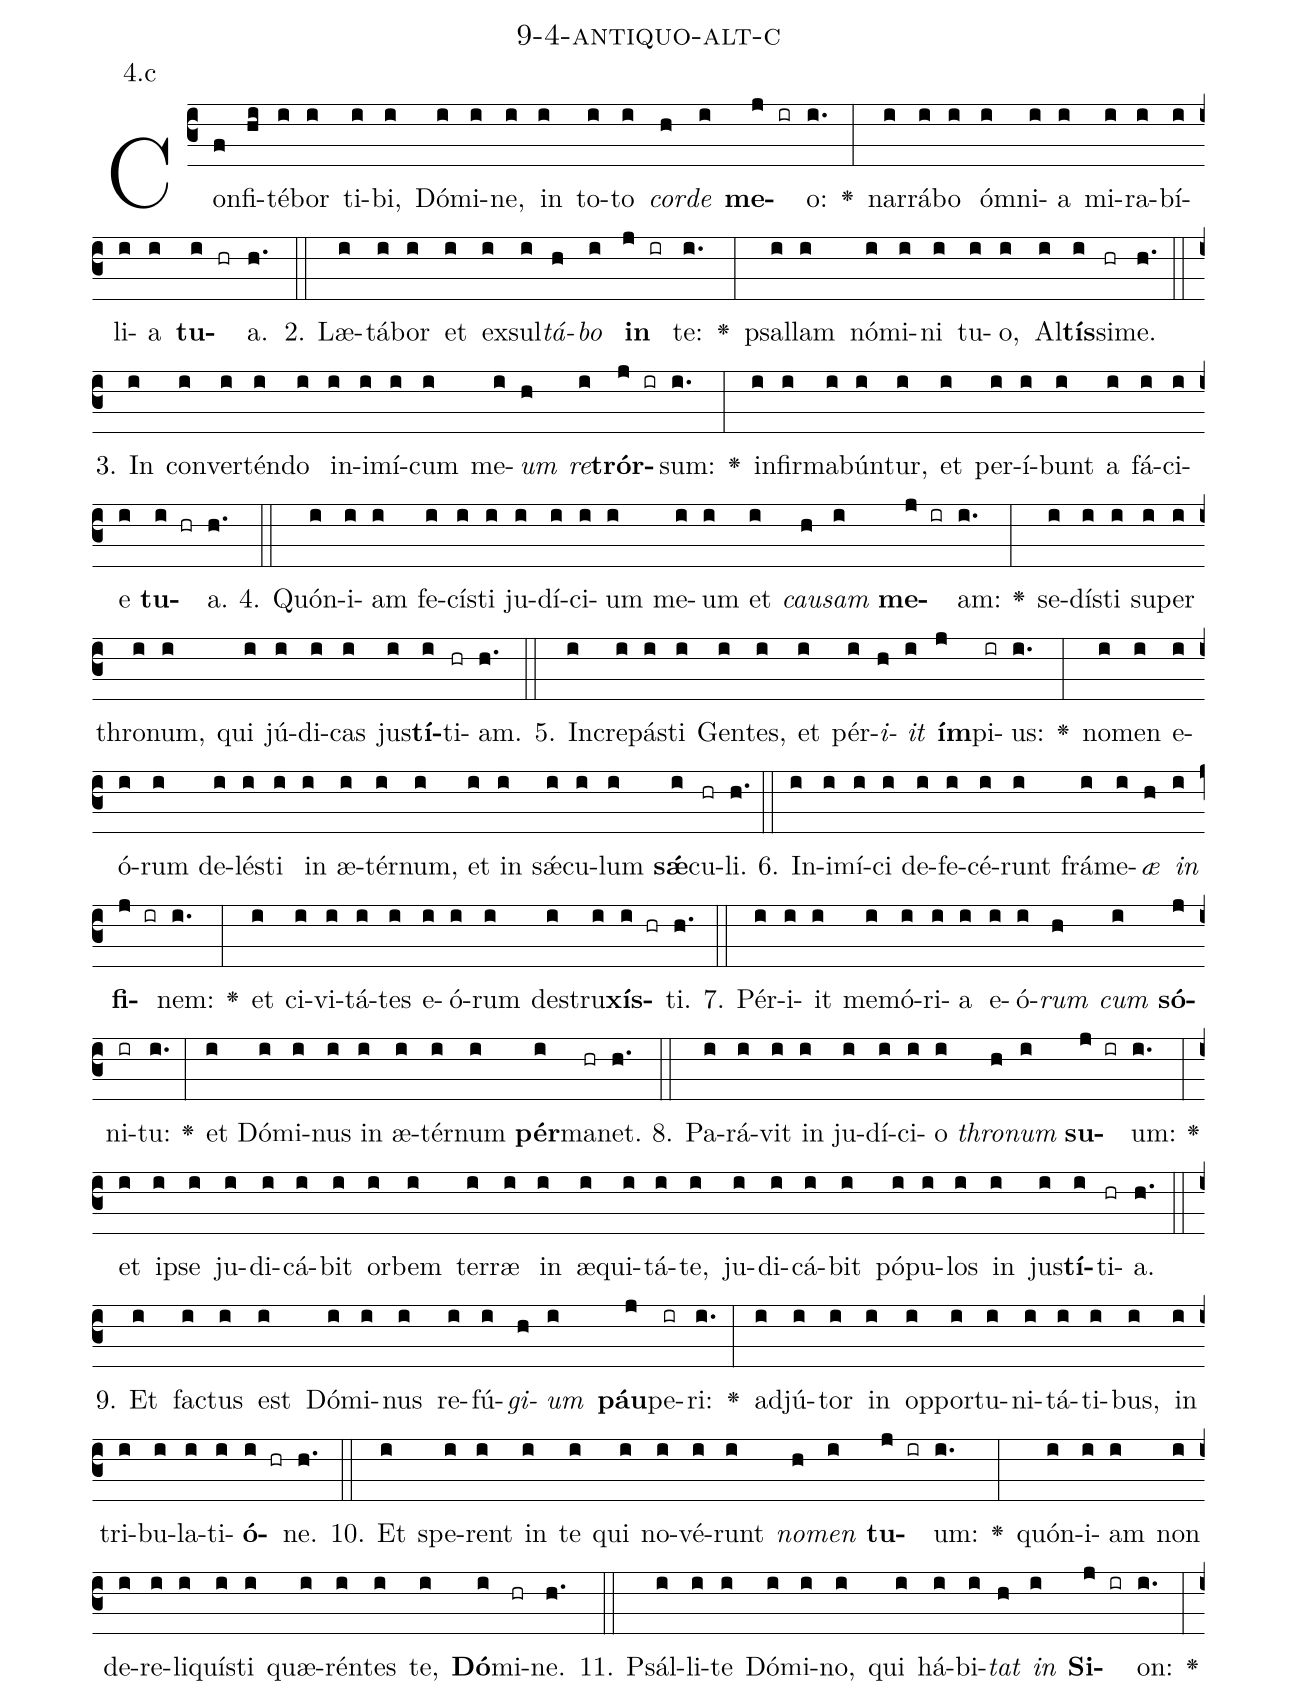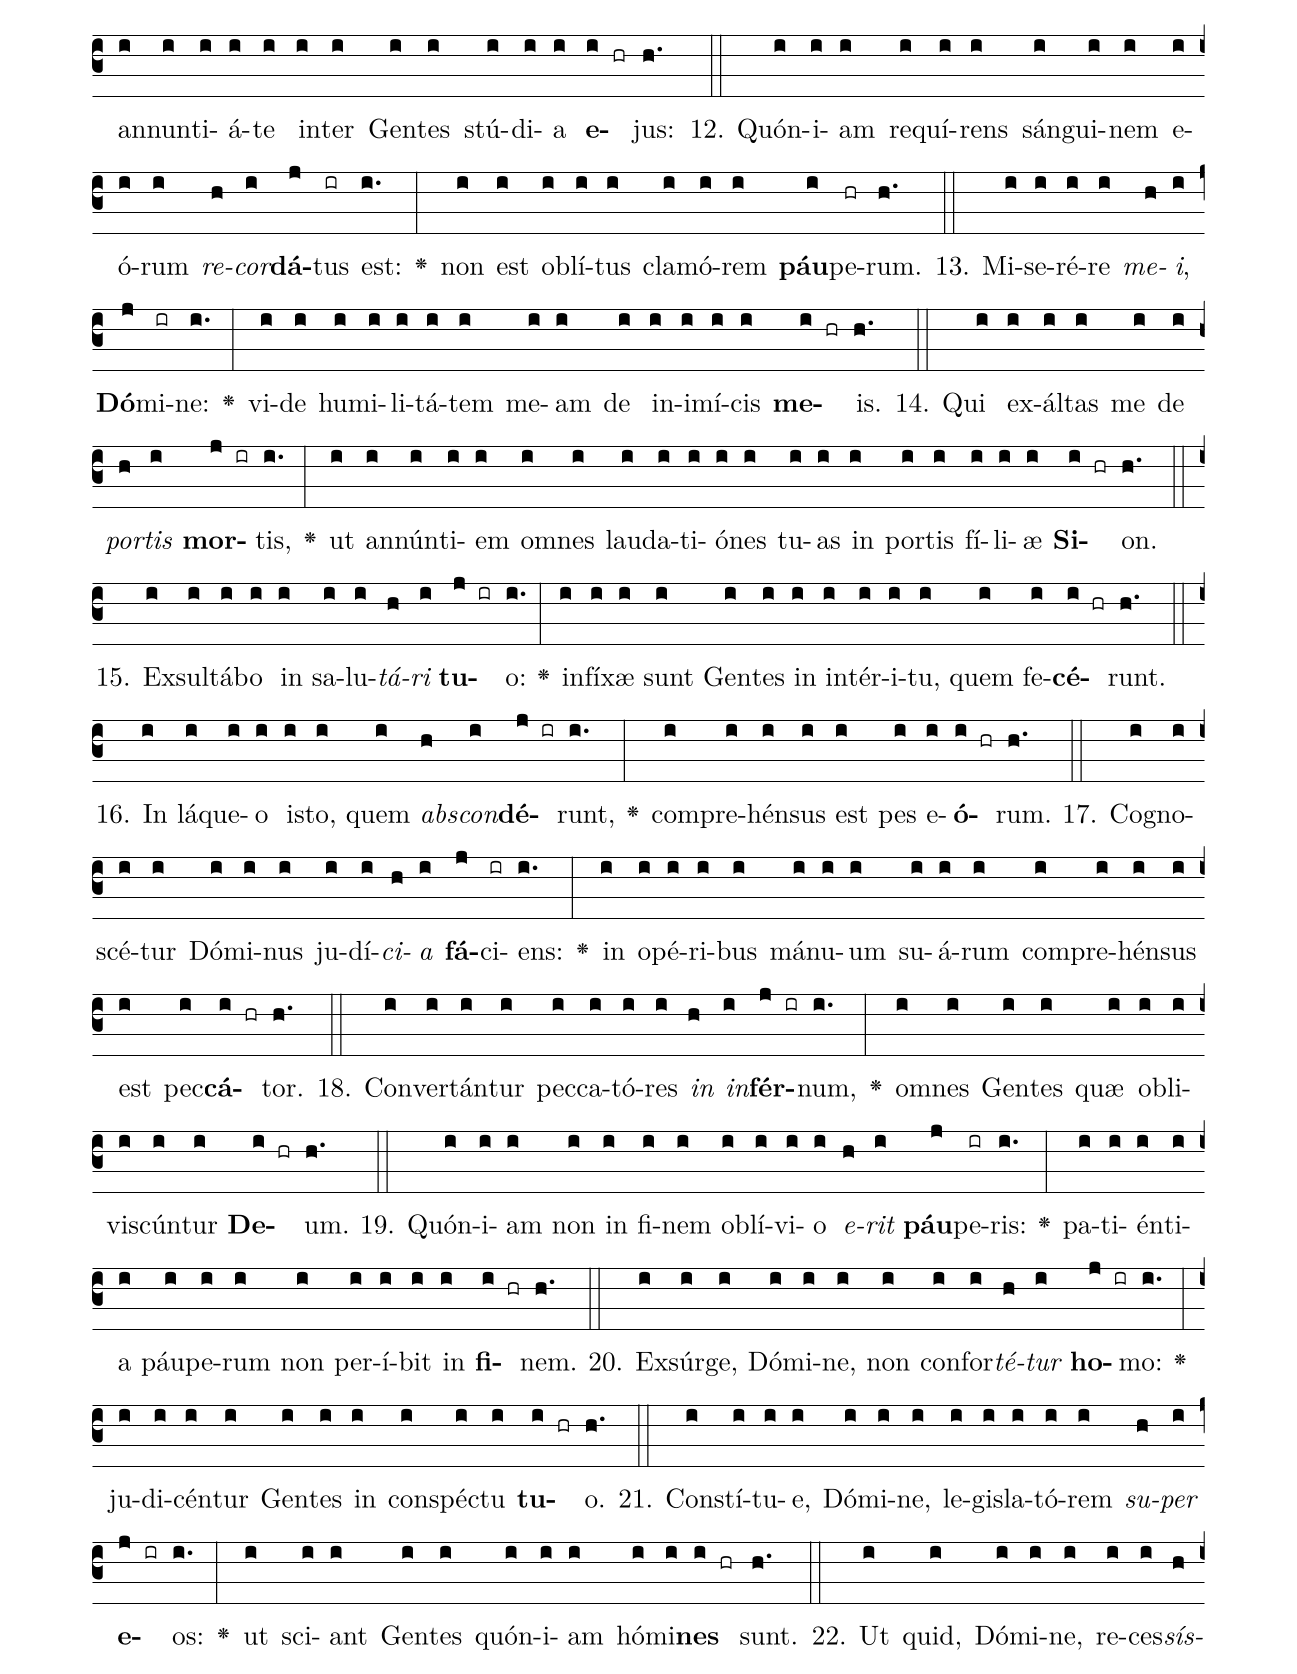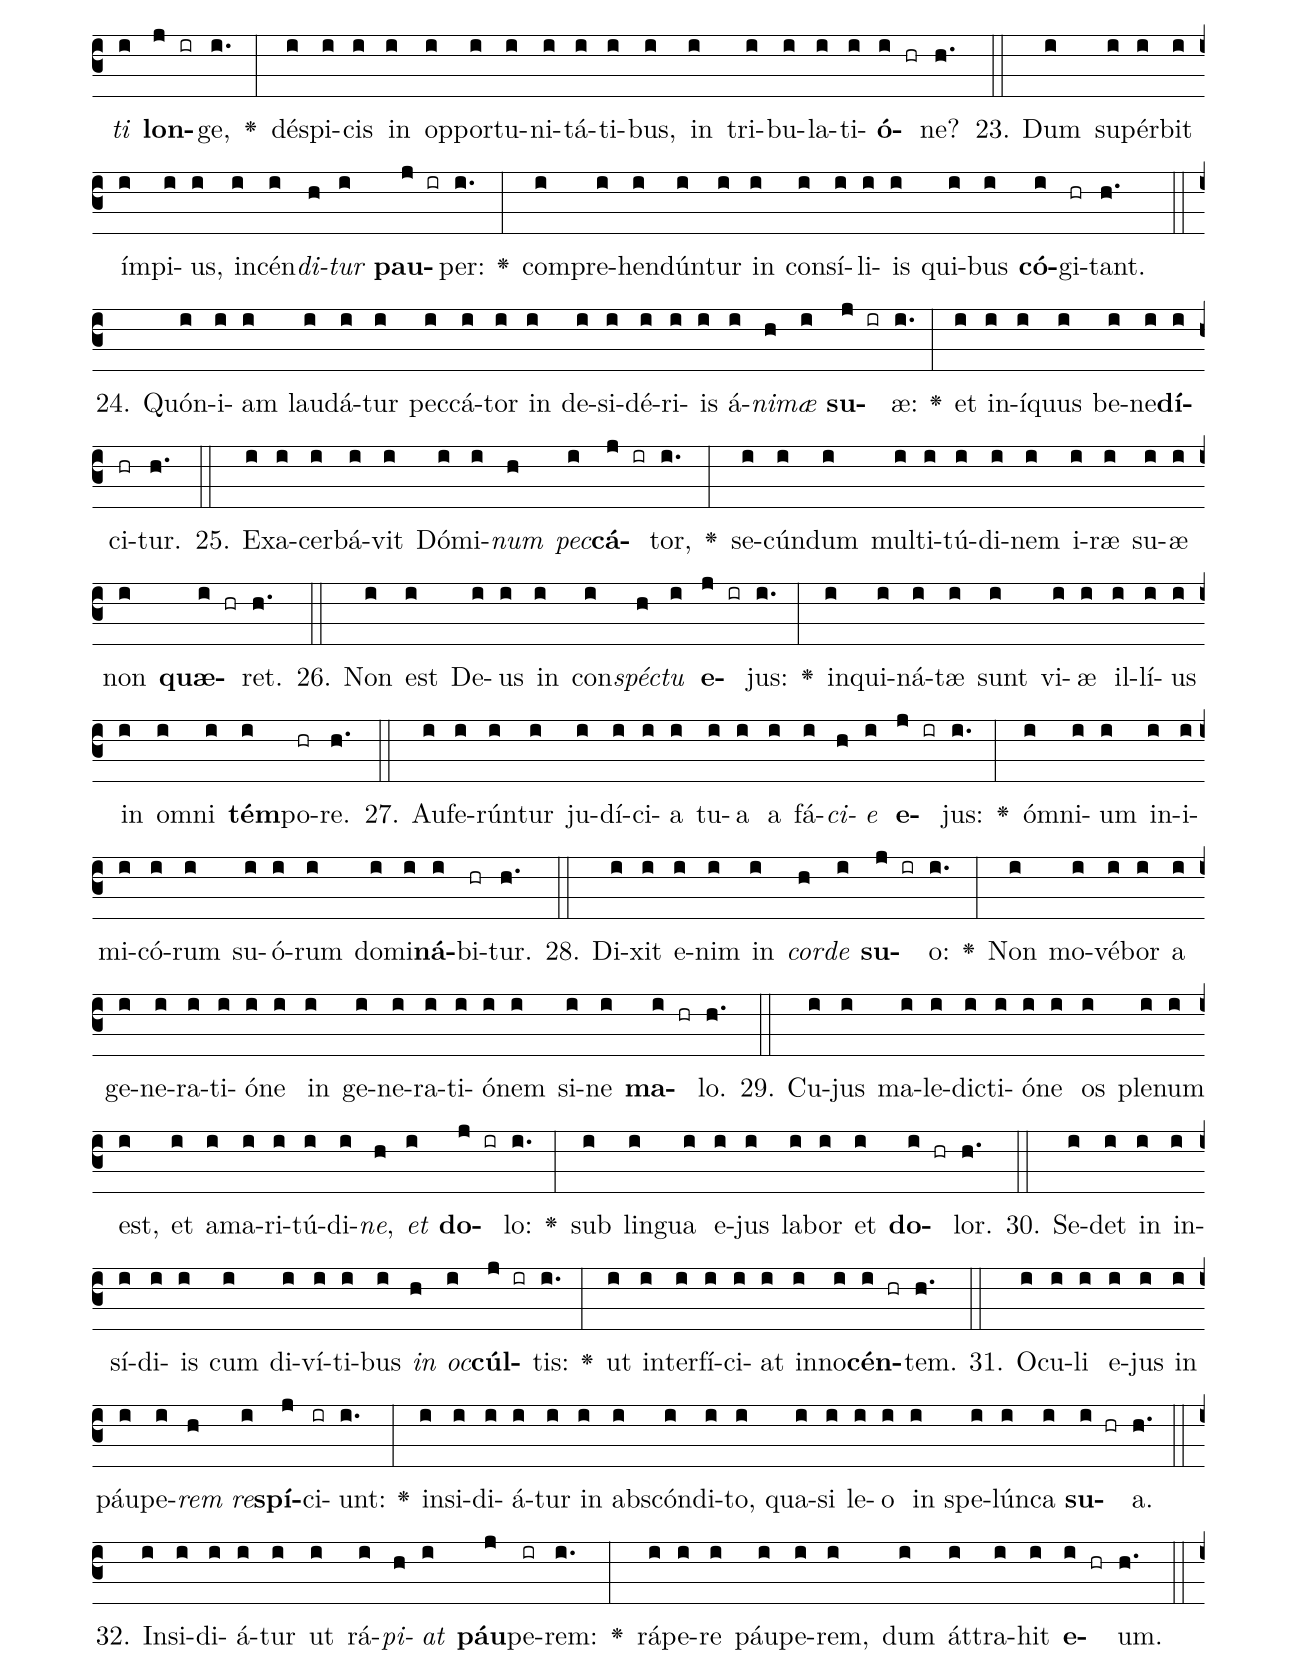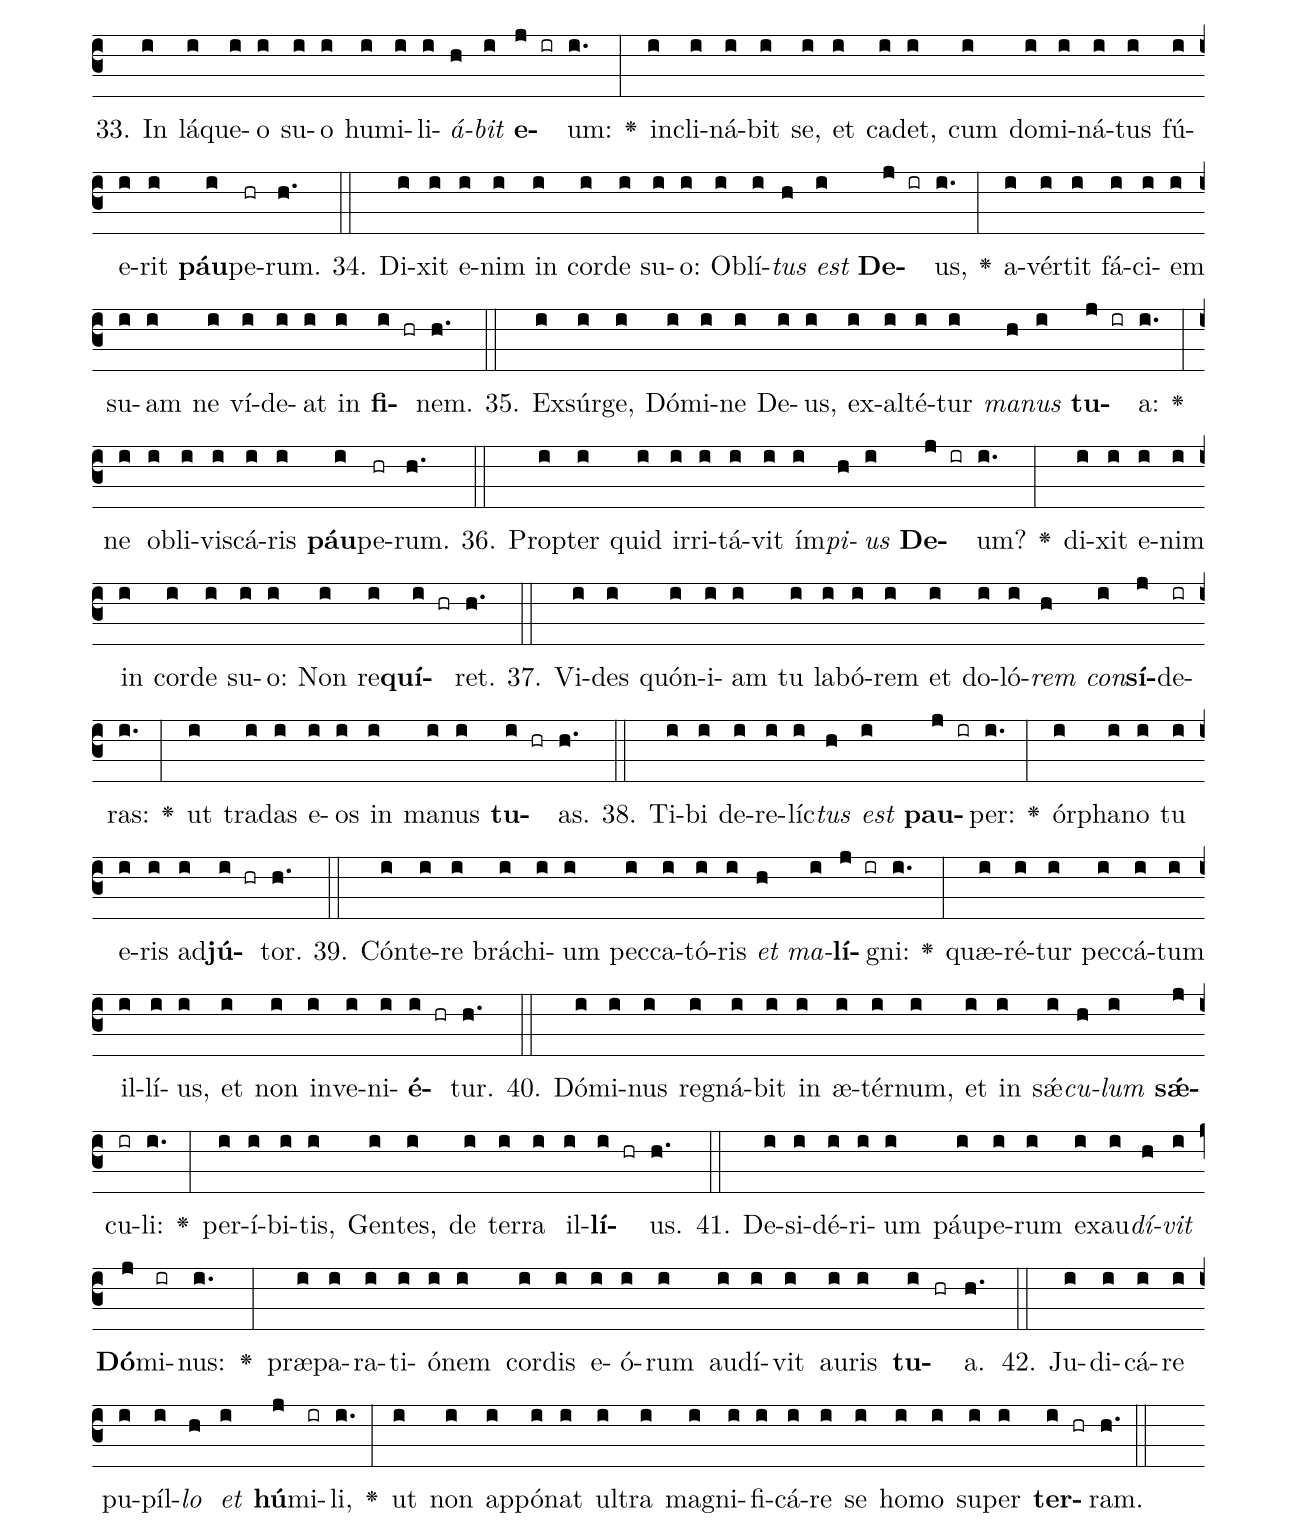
name: 9-4-antiquo-alt-c;
annotation: 4.c;
%%
(c3)Con(f)fi(hi)té(i)bor(i) ti(i)bi,(i) Dó(i)mi(i)ne,(i) in(i) to(i)to(i) <i>cor</i>(h)<i>de</i>(i) <b>me</b>(j ir)o:(i.) <v>\greheightstar</v>(:) nar(i)rá(i)bo(i) óm(i)ni(i)a(i) mi(i)ra(i)bí(i)li(i)a(i) <b>tu</b>(i hr)a.(h.) (::)
2. Læ(i)tá(i)bor(i) et(i) ex(i)sul(i)<i>tá</i>(h)<i>bo</i>(i) <b>in</b>(j ir) te:(i.) <v>\greheightstar</v>(:) psal(i)lam(i) nó(i)mi(i)ni(i) tu(i)o,(i) Al(i)<b>tís</b>(i)si(hr)me.(h.) (::)
3. In(i) con(i)ver(i)tén(i)do(i) in(i)i(i)mí(i)cum(i) me(i)<i>um</i>(h) <i>re</i>(i)<b>trór</b>(j ir)sum:(i.) <v>\greheightstar</v>(:) in(i)fir(i)ma(i)bún(i)tur,(i) et(i) per(i)í(i)bunt(i) a(i) fá(i)ci(i)e(i) <b>tu</b>(i hr)a.(h.) (::)
4. Quón(i)i(i)am(i) fe(i)cís(i)ti(i) ju(i)dí(i)ci(i)um(i) me(i)um(i) et(i) <i>cau</i>(h)<i>sam</i>(i) <b>me</b>(j ir)am:(i.) <v>\greheightstar</v>(:) se(i)dís(i)ti(i) su(i)per(i) thro(i)num,(i) qui(i) jú(i)di(i)cas(i) jus(i)<b>tí</b>(i)ti(hr)am.(h.) (::)
5. In(i)cre(i)pás(i)ti(i) Gen(i)tes,(i) et(i) pér(i)<i>i</i>(h)<i>it</i>(i) <b>ím</b>(j)pi(ir)us:(i.) <v>\greheightstar</v>(:) no(i)men(i) e(i)ó(i)rum(i) de(i)lés(i)ti(i) in(i) æ(i)tér(i)num,(i) et(i) in(i) sǽ(i)cu(i)lum(i) <b>sǽ</b>(i)cu(hr)li.(h.) (::)
6. In(i)i(i)mí(i)ci(i) de(i)fe(i)cé(i)runt(i) frá(i)me(i)<i>æ</i>(h) <i>in</i>(i) <b>fi</b>(j ir)nem:(i.) <v>\greheightstar</v>(:) et(i) ci(i)vi(i)tá(i)tes(i) e(i)ó(i)rum(i) de(i)stru(i)<b>xís</b>(i hr)ti.(h.) (::)
7. Pér(i)i(i)it(i) me(i)mó(i)ri(i)a(i) e(i)ó(i)<i>rum</i>(h) <i>cum</i>(i) <b>só</b>(j)ni(ir)tu:(i.) <v>\greheightstar</v>(:) et(i) Dó(i)mi(i)nus(i) in(i) æ(i)tér(i)num(i) <b>pér</b>(i)ma(hr)net.(h.) (::)
8. Pa(i)rá(i)vit(i) in(i) ju(i)dí(i)ci(i)o(i) <i>thro</i>(h)<i>num</i>(i) <b>su</b>(j ir)um:(i.) <v>\greheightstar</v>(:) et(i) ip(i)se(i) ju(i)di(i)cá(i)bit(i) or(i)bem(i) ter(i)ræ(i) in(i) æ(i)qui(i)tá(i)te,(i) ju(i)di(i)cá(i)bit(i) pó(i)pu(i)los(i) in(i) jus(i)<b>tí</b>(i)ti(hr)a.(h.) (::)
9. Et(i) fac(i)tus(i) est(i) Dó(i)mi(i)nus(i) re(i)fú(i)<i>gi</i>(h)<i>um</i>(i) <b>páu</b>(j)pe(ir)ri:(i.) <v>\greheightstar</v>(:) ad(i)jú(i)tor(i) in(i) op(i)por(i)tu(i)ni(i)tá(i)ti(i)bus,(i) in(i) tri(i)bu(i)la(i)ti(i)<b>ó</b>(i hr)ne.(h.) (::)
10. Et(i) spe(i)rent(i) in(i) te(i) qui(i) no(i)vé(i)runt(i) <i>no</i>(h)<i>men</i>(i) <b>tu</b>(j ir)um:(i.) <v>\greheightstar</v>(:) quón(i)i(i)am(i) non(i) de(i)re(i)li(i)quís(i)ti(i) quæ(i)rén(i)tes(i) te,(i) <b>Dó</b>(i)mi(hr)ne.(h.) (::)
11. Psál(i)li(i)te(i) Dó(i)mi(i)no,(i) qui(i) há(i)bi(i)<i>tat</i>(h) <i>in</i>(i) <b>Si</b>(j ir)on:(i.) <v>\greheightstar</v>(:) an(i)nun(i)ti(i)á(i)te(i) in(i)ter(i) Gen(i)tes(i) stú(i)di(i)a(i) <b>e</b>(i hr)jus:(h.) (::)
12. Quón(i)i(i)am(i) re(i)quí(i)rens(i) sán(i)gui(i)nem(i) e(i)ó(i)rum(i) <i>re</i>(h)<i>cor</i>(i)<b>dá</b>(j)tus(ir) est:(i.) <v>\greheightstar</v>(:) non(i) est(i) ob(i)lí(i)tus(i) cla(i)mó(i)rem(i) <b>páu</b>(i)pe(hr)rum.(h.) (::)
13. Mi(i)se(i)ré(i)re(i) <i>me</i>(h)<i>i</i>,(i) <b>Dó</b>(j)mi(ir)ne:(i.) <v>\greheightstar</v>(:) vi(i)de(i) hu(i)mi(i)li(i)tá(i)tem(i) me(i)am(i) de(i) in(i)i(i)mí(i)cis(i) <b>me</b>(i hr)is.(h.) (::)
14. Qui(i) ex(i)ál(i)tas(i) me(i) de(i) <i>por</i>(h)<i>tis</i>(i) <b>mor</b>(j ir)tis,(i.) <v>\greheightstar</v>(:) ut(i) an(i)nún(i)ti(i)em(i) om(i)nes(i) lau(i)da(i)ti(i)ó(i)nes(i) tu(i)as(i) in(i) por(i)tis(i) fí(i)li(i)æ(i) <b>Si</b>(i hr)on.(h.) (::)
15. Ex(i)sul(i)tá(i)bo(i) in(i) sa(i)lu(i)<i>tá</i>(h)<i>ri</i>(i) <b>tu</b>(j ir)o:(i.) <v>\greheightstar</v>(:) in(i)fí(i)xæ(i) sunt(i) Gen(i)tes(i) in(i) in(i)tér(i)i(i)tu,(i) quem(i) fe(i)<b>cé</b>(i hr)runt.(h.) (::)
16. In(i) lá(i)que(i)o(i) is(i)to,(i) quem(i) <i>abs</i>(h)<i>con</i>(i)<b>dé</b>(j ir)runt,(i.) <v>\greheightstar</v>(:) com(i)pre(i)hén(i)sus(i) est(i) pes(i) e(i)<b>ó</b>(i hr)rum.(h.) (::)
17. Co(i)gno(i)scé(i)tur(i) Dó(i)mi(i)nus(i) ju(i)dí(i)<i>ci</i>(h)<i>a</i>(i) <b>fá</b>(j)ci(ir)ens:(i.) <v>\greheightstar</v>(:) in(i) o(i)pé(i)ri(i)bus(i) má(i)nu(i)um(i) su(i)á(i)rum(i) com(i)pre(i)hén(i)sus(i) est(i) pec(i)<b>cá</b>(i hr)tor.(h.) (::)
18. Con(i)ver(i)tán(i)tur(i) pec(i)ca(i)tó(i)res(i) <i>in</i>(h) <i>in</i>(i)<b>fér</b>(j ir)num,(i.) <v>\greheightstar</v>(:) om(i)nes(i) Gen(i)tes(i) quæ(i) ob(i)li(i)vis(i)cún(i)tur(i) <b>De</b>(i hr)um.(h.) (::)
19. Quón(i)i(i)am(i) non(i) in(i) fi(i)nem(i) ob(i)lí(i)vi(i)o(i) <i>e</i>(h)<i>rit</i>(i) <b>páu</b>(j)pe(ir)ris:(i.) <v>\greheightstar</v>(:) pa(i)ti(i)én(i)ti(i)a(i) páu(i)pe(i)rum(i) non(i) per(i)í(i)bit(i) in(i) <b>fi</b>(i hr)nem.(h.) (::)
20. Ex(i)súr(i)ge,(i) Dó(i)mi(i)ne,(i) non(i) con(i)for(i)<i>té</i>(h)<i>tur</i>(i) <b>ho</b>(j ir)mo:(i.) <v>\greheightstar</v>(:) ju(i)di(i)cén(i)tur(i) Gen(i)tes(i) in(i) con(i)spéc(i)tu(i) <b>tu</b>(i hr)o.(h.) (::)
21. Con(i)stí(i)tu(i)e,(i) Dó(i)mi(i)ne,(i) le(i)gis(i)la(i)tó(i)rem(i) <i>su</i>(h)<i>per</i>(i) <b>e</b>(j ir)os:(i.) <v>\greheightstar</v>(:) ut(i) sci(i)ant(i) Gen(i)tes(i) quón(i)i(i)am(i) hó(i)mi(i)<b>nes</b>(i hr) sunt.(h.) (::)
22. Ut(i) quid,(i) Dó(i)mi(i)ne,(i) re(i)ces(i)<i>sís</i>(h)<i>ti</i>(i) <b>lon</b>(j ir)ge,(i.) <v>\greheightstar</v>(:) dé(i)spi(i)cis(i) in(i) op(i)por(i)tu(i)ni(i)tá(i)ti(i)bus,(i) in(i) tri(i)bu(i)la(i)ti(i)<b>ó</b>(i hr)ne?(h.) (::)
23. Dum(i) su(i)pér(i)bit(i) ím(i)pi(i)us,(i) in(i)cén(i)<i>di</i>(h)<i>tur</i>(i) <b>pau</b>(j ir)per:(i.) <v>\greheightstar</v>(:) com(i)pre(i)hen(i)dún(i)tur(i) in(i) con(i)sí(i)li(i)is(i) qui(i)bus(i) <b>có</b>(i)gi(hr)tant.(h.) (::)
24. Quón(i)i(i)am(i) lau(i)dá(i)tur(i) pec(i)cá(i)tor(i) in(i) de(i)si(i)dé(i)ri(i)is(i) á(i)<i>ni</i>(h)<i>mæ</i>(i) <b>su</b>(j ir)æ:(i.) <v>\greheightstar</v>(:) et(i) in(i)í(i)quus(i) be(i)ne(i)<b>dí</b>(i)ci(hr)tur.(h.) (::)
25. Ex(i)a(i)cer(i)bá(i)vit(i) Dó(i)mi(i)<i>num</i>(h) <i>pec</i>(i)<b>cá</b>(j ir)tor,(i.) <v>\greheightstar</v>(:) se(i)cún(i)dum(i) mul(i)ti(i)tú(i)di(i)nem(i) i(i)ræ(i) su(i)æ(i) non(i) <b>quæ</b>(i hr)ret.(h.) (::)
26. Non(i) est(i) De(i)us(i) in(i) con(i)<i>spéc</i>(h)<i>tu</i>(i) <b>e</b>(j ir)jus:(i.) <v>\greheightstar</v>(:) in(i)qui(i)ná(i)tæ(i) sunt(i) vi(i)æ(i) il(i)lí(i)us(i) in(i) om(i)ni(i) <b>tém</b>(i)po(hr)re.(h.) (::)
27. Au(i)fe(i)rún(i)tur(i) ju(i)dí(i)ci(i)a(i) tu(i)a(i) a(i) fá(i)<i>ci</i>(h)<i>e</i>(i) <b>e</b>(j ir)jus:(i.) <v>\greheightstar</v>(:) óm(i)ni(i)um(i) in(i)i(i)mi(i)có(i)rum(i) su(i)ó(i)rum(i) do(i)mi(i)<b>ná</b>(i)bi(hr)tur.(h.) (::)
28. Di(i)xit(i) e(i)nim(i) in(i) <i>cor</i>(h)<i>de</i>(i) <b>su</b>(j ir)o:(i.) <v>\greheightstar</v>(:) Non(i) mo(i)vé(i)bor(i) a(i) ge(i)ne(i)ra(i)ti(i)ó(i)ne(i) in(i) ge(i)ne(i)ra(i)ti(i)ó(i)nem(i) si(i)ne(i) <b>ma</b>(i hr)lo.(h.) (::)
29. Cu(i)jus(i) ma(i)le(i)dic(i)ti(i)ó(i)ne(i) os(i) ple(i)num(i) est,(i) et(i) a(i)ma(i)ri(i)tú(i)di(i)<i>ne</i>,(h) <i>et</i>(i) <b>do</b>(j ir)lo:(i.) <v>\greheightstar</v>(:) sub(i) lin(i)gua(i) e(i)jus(i) la(i)bor(i) et(i) <b>do</b>(i hr)lor.(h.) (::)
30. Se(i)det(i) in(i) in(i)sí(i)di(i)is(i) cum(i) di(i)ví(i)ti(i)bus(i) <i>in</i>(h) <i>oc</i>(i)<b>cúl</b>(j ir)tis:(i.) <v>\greheightstar</v>(:) ut(i) in(i)ter(i)fí(i)ci(i)at(i) in(i)no(i)<b>cén</b>(i hr)tem.(h.) (::)
31. O(i)cu(i)li(i) e(i)jus(i) in(i) páu(i)pe(i)<i>rem</i>(h) <i>re</i>(i)<b>spí</b>(j)ci(ir)unt:(i.) <v>\greheightstar</v>(:) in(i)si(i)di(i)á(i)tur(i) in(i) abs(i)cón(i)di(i)to,(i) qua(i)si(i) le(i)o(i) in(i) spe(i)lún(i)ca(i) <b>su</b>(i hr)a.(h.) (::)
32. In(i)si(i)di(i)á(i)tur(i) ut(i) rá(i)<i>pi</i>(h)<i>at</i>(i) <b>páu</b>(j)pe(ir)rem:(i.) <v>\greheightstar</v>(:) rá(i)pe(i)re(i) páu(i)pe(i)rem,(i) dum(i) át(i)tra(i)hit(i) <b>e</b>(i hr)um.(h.) (::)
33. In(i) lá(i)que(i)o(i) su(i)o(i) hu(i)mi(i)li(i)<i>á</i>(h)<i>bit</i>(i) <b>e</b>(j ir)um:(i.) <v>\greheightstar</v>(:) in(i)cli(i)ná(i)bit(i) se,(i) et(i) ca(i)det,(i) cum(i) do(i)mi(i)ná(i)tus(i) fú(i)e(i)rit(i) <b>páu</b>(i)pe(hr)rum.(h.) (::)
34. Di(i)xit(i) e(i)nim(i) in(i) cor(i)de(i) su(i)o:(i) Ob(i)lí(i)<i>tus</i>(h) <i>est</i>(i) <b>De</b>(j ir)us,(i.) <v>\greheightstar</v>(:) a(i)vér(i)tit(i) fá(i)ci(i)em(i) su(i)am(i) ne(i) ví(i)de(i)at(i) in(i) <b>fi</b>(i hr)nem.(h.) (::)
35. Ex(i)súr(i)ge,(i) Dó(i)mi(i)ne(i) De(i)us,(i) ex(i)al(i)té(i)tur(i) <i>ma</i>(h)<i>nus</i>(i) <b>tu</b>(j ir)a:(i.) <v>\greheightstar</v>(:) ne(i) ob(i)li(i)vis(i)cá(i)ris(i) <b>páu</b>(i)pe(hr)rum.(h.) (::)
36. Prop(i)ter(i) quid(i) ir(i)ri(i)tá(i)vit(i) ím(i)<i>pi</i>(h)<i>us</i>(i) <b>De</b>(j ir)um?(i.) <v>\greheightstar</v>(:) di(i)xit(i) e(i)nim(i) in(i) cor(i)de(i) su(i)o:(i) Non(i) re(i)<b>quí</b>(i hr)ret.(h.) (::)
37. Vi(i)des(i) quón(i)i(i)am(i) tu(i) la(i)bó(i)rem(i) et(i) do(i)ló(i)<i>rem</i>(h) <i>con</i>(i)<b>sí</b>(j)de(ir)ras:(i.) <v>\greheightstar</v>(:) ut(i) tra(i)das(i) e(i)os(i) in(i) ma(i)nus(i) <b>tu</b>(i hr)as.(h.) (::)
38. Ti(i)bi(i) de(i)re(i)líc(i)<i>tus</i>(h) <i>est</i>(i) <b>pau</b>(j ir)per:(i.) <v>\greheightstar</v>(:) ór(i)pha(i)no(i) tu(i) e(i)ris(i) ad(i)<b>jú</b>(i hr)tor.(h.) (::)
39. Cón(i)te(i)re(i) brá(i)chi(i)um(i) pec(i)ca(i)tó(i)ris(i) <i>et</i>(h) <i>ma</i>(i)<b>lí</b>(j ir)gni:(i.) <v>\greheightstar</v>(:) quæ(i)ré(i)tur(i) pec(i)cá(i)tum(i) il(i)lí(i)us,(i) et(i) non(i) in(i)ve(i)ni(i)<b>é</b>(i hr)tur.(h.) (::)
40. Dó(i)mi(i)nus(i) re(i)gná(i)bit(i) in(i) æ(i)tér(i)num,(i) et(i) in(i) sǽ(i)<i>cu</i>(h)<i>lum</i>(i) <b>sǽ</b>(j)cu(ir)li:(i.) <v>\greheightstar</v>(:) per(i)í(i)bi(i)tis,(i) Gen(i)tes,(i) de(i) ter(i)ra(i) il(i)<b>lí</b>(i hr)us.(h.) (::)
41. De(i)si(i)dé(i)ri(i)um(i) páu(i)pe(i)rum(i) ex(i)au(i)<i>dí</i>(h)<i>vit</i>(i) <b>Dó</b>(j)mi(ir)nus:(i.) <v>\greheightstar</v>(:) præ(i)pa(i)ra(i)ti(i)ó(i)nem(i) cor(i)dis(i) e(i)ó(i)rum(i) au(i)dí(i)vit(i) au(i)ris(i) <b>tu</b>(i hr)a.(h.) (::)
42. Ju(i)di(i)cá(i)re(i) pu(i)píl(i)<i>lo</i>(h) <i>et</i>(i) <b>hú</b>(j)mi(ir)li,(i.) <v>\greheightstar</v>(:) ut(i) non(i) ap(i)pó(i)nat(i) ul(i)tra(i) ma(i)gni(i)fi(i)cá(i)re(i) se(i) ho(i)mo(i) su(i)per(i) <b>ter</b>(i hr)ram.(h.) (::)
